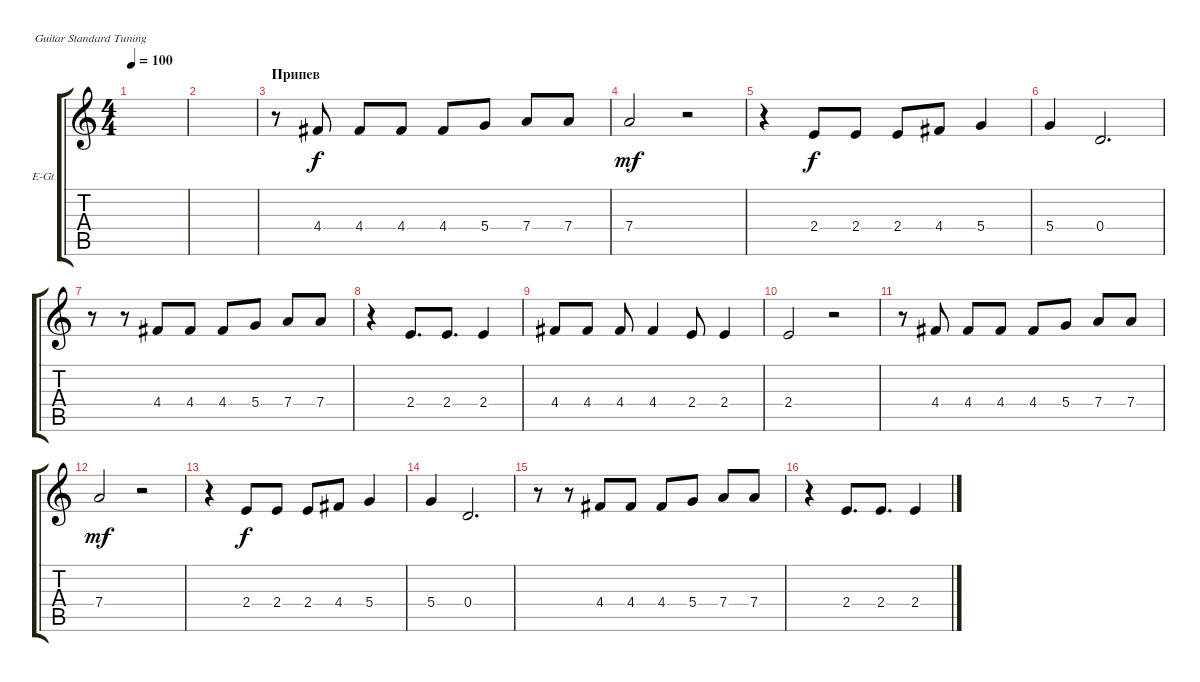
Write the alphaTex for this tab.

\defaultSystemsLayout 4
\bracketExtendMode groupsimilarinstruments
\firstSystemTrackNameOrientation horizontal
\otherSystemsTrackNameOrientation horizontal
\track ("В. Бутусов (вокал)" "E-Gt") {instrument electricguitarclean}
\staff {score tabs}
\tuning (E4 B3 G3 D3 A2 E2)
\ts (4 4)
\tempo 100
\clef g2
\ks c
|
|
\section ("" "Припев")
r.8 4.4.8 4.4.8 4.4.8 4.4.8 5.4.8 7.4.8 7.4.8 |
7.4.2{dy mf} r.2 |
r.4 2.4.8{dy f} 2.4.8 2.4.8 4.4.8 5.4.4 |
5.4.4 0.4.2{d} |
r.8 r.8 4.4.8 4.4.8 4.4.8 5.4.8 7.4.8 7.4.8 |
r.4 2.4.8{d} 2.4.8{d} 2.4.4 |
4.4.8 4.4.8 4.4.8 4.4.4 2.4.8 2.4.4 |
2.4.2 r.2 |
r.8 4.4.8 4.4.8 4.4.8 4.4.8 5.4.8 7.4.8 7.4.8 |
7.4.2{dy mf} r.2 |
r.4 2.4.8{dy f} 2.4.8 2.4.8 4.4.8 5.4.4 |
5.4.4 0.4.2{d} |
r.8 r.8 4.4.8 4.4.8 4.4.8 5.4.8 7.4.8 7.4.8 |
r.4 2.4.8{d} 2.4.8{d} 2.4.4
